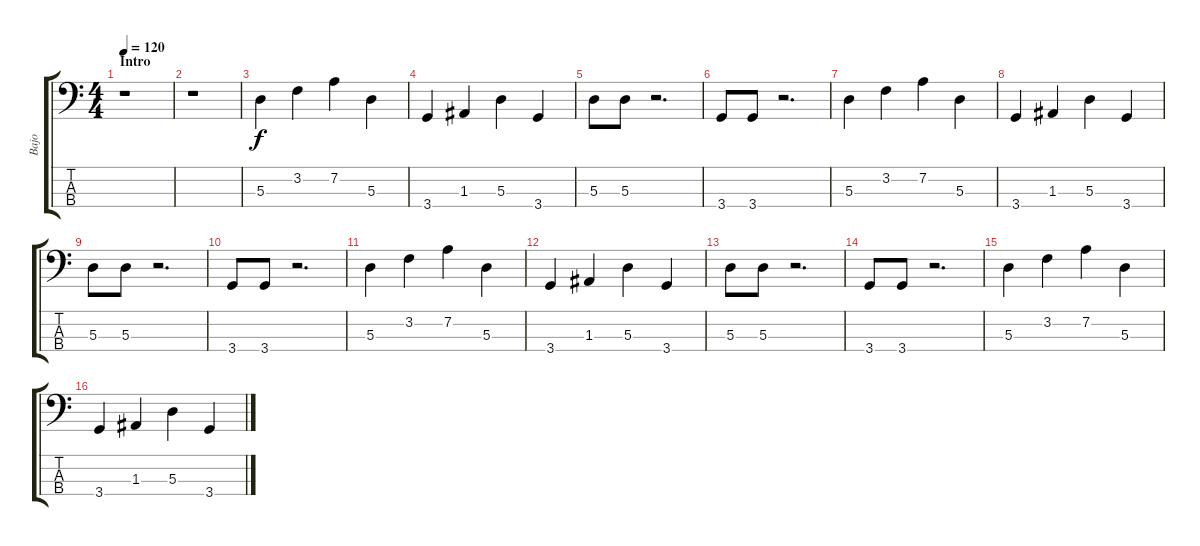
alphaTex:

\track ("Bajo" "Bajo") {instrument acousticguitarnylon}
\staff {score tabs}
\tuning (G2 D2 A1 E1) {hide}
\ts (4 4)
\section ("" "Intro")
\tempo 120
\clef f4
\ks c
r.1{dy f instrument acousticguitarnylon} |
r.1 |
5.3.4 3.2.4 7.2.4 5.3.4 |
3.4.4 1.3.4 5.3.4 3.4.4 |
5.3.8 5.3.8 r.2{d} |
3.4.8 3.4.8 r.2{d} |
5.3.4 3.2.4 7.2.4 5.3.4 |
3.4.4 1.3.4 5.3.4 3.4.4 |
5.3.8 5.3.8 r.2{d} |
3.4.8 3.4.8 r.2{d} |
5.3.4 3.2.4 7.2.4 5.3.4 |
3.4.4 1.3.4 5.3.4 3.4.4 |
5.3.8 5.3.8 r.2{d} |
3.4.8 3.4.8 r.2{d} |
5.3.4 3.2.4 7.2.4 5.3.4 |
3.4.4 1.3.4 5.3.4 3.4.4
